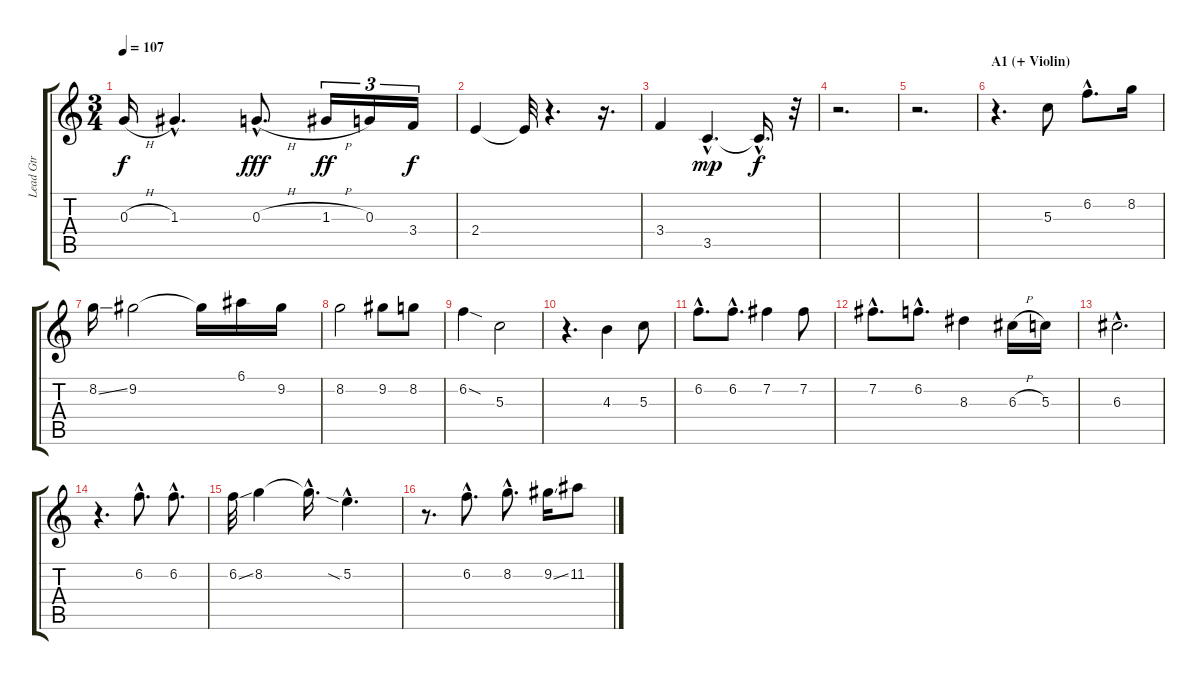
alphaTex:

\track ("Lead Gtr" "Lead Gtr") {instrument overdrivenguitar}
\staff {score tabs}
\tuning (E4 B3 G3 D3 A2 E2) {hide}
\ts (3 4)
\tempo 107
\clef g2
\ks c
0.3{h}.16{dy f} 1.3{hac}.4{d} 0.3{h hac}.8{d dy fff} 1.3{h}.16{tu (3 2) dy ff} 0.3.16{tu (3 2)} 3.4.16{tu (3 2) dy f} |
2.4.4 2.4{t}.32 r.4{d} r.16{d} |
3.4.4 3.5{hac}.4{d dy mp} 3.5{hac t}.16{d dy f} r.32 |
r.2{d} |
r.2{d} |
\section ("" "A1 (+ Violin)")
r.4{d} 5.3.8 6.2{hac}.8{d} 8.2.16 |
8.2{ss}.16 9.2.2 9.2{t}.16 6.1.16 9.2.16 |
8.2.2 9.2.8 8.2.8 |
6.2{sod}.4 5.3.2 |
r.4{d} 4.3.4 5.3.8 |
6.2{hac}.8{d} 6.2{hac}.8{d} 7.2.4 7.2.8 |
7.2{hac}.8{d} 6.2{hac}.8{d} 8.3.4 6.3{h}.16 5.3.16 |
6.3{hac}.2{d} |
r.4{d} 6.2{hac}.8{d} 6.2{hac}.8{d} |
6.2{ss}.32 8.2.4 8.2{hac t}.16{d} 5.2{sia hac}.4{d} |
r.8{d} 6.2{hac}.8{d} 8.2{hac}.8{d} 9.2{ss}.16 11.2.8
